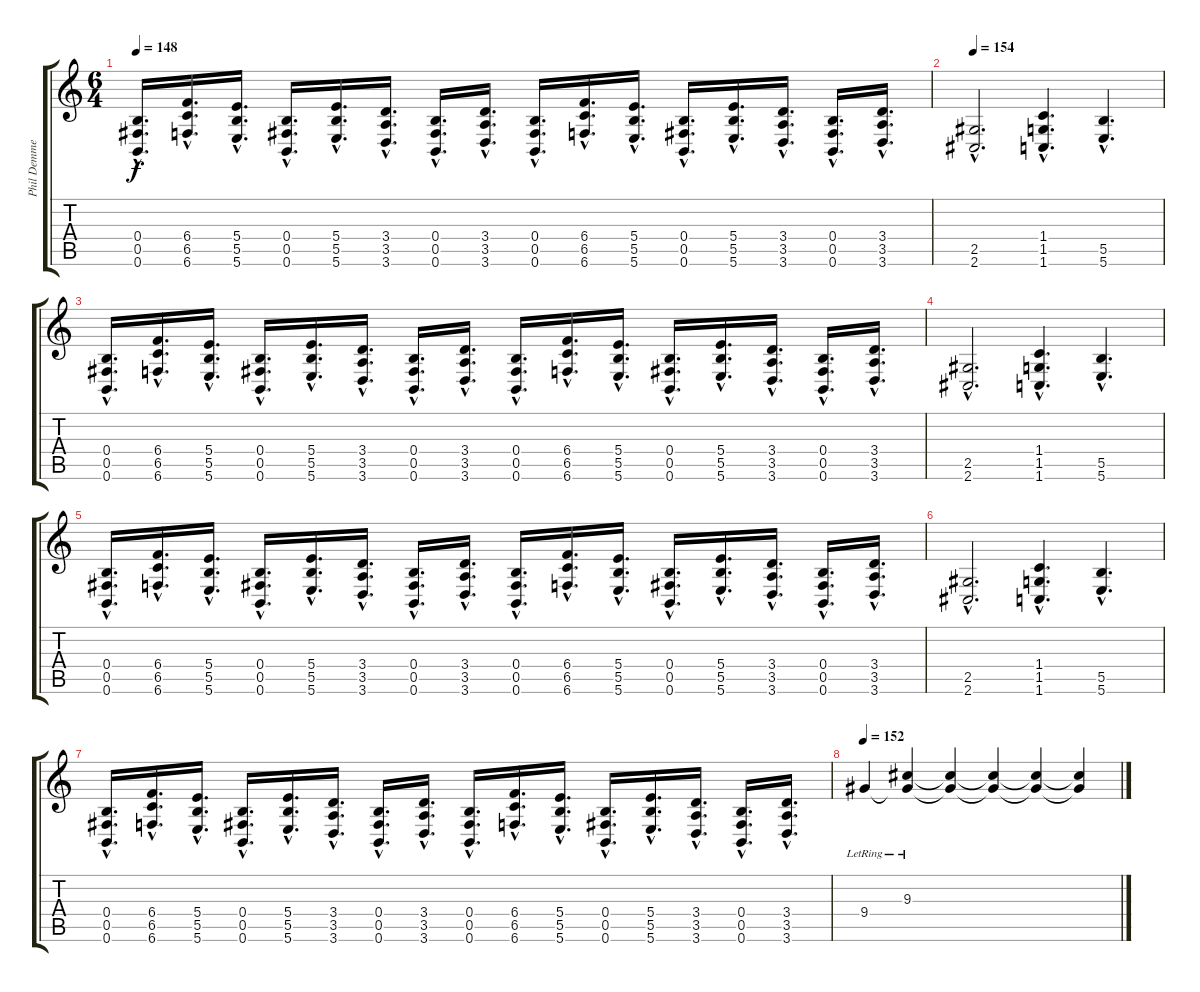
\track ("Phil Demmel" "Phil Demme") {instrument overdrivenguitar}
\staff {score tabs}
\tuning (Db4 Ab3 E3 B2 Gb2 B1) {hide}
\ts (6 4)
\tempo 148
\clef g2
\ks c
(0.4{hac} 0.5{hac} 0.6{hac}).16{d dy f} (6.4{hac} 6.5{hac} 6.6{hac}).16{d} (5.4{hac} 5.5{hac} 5.6{hac}).16{d} (0.4{hac} 0.5{hac} 0.6{hac}).16{d} (5.4{hac} 5.5{hac} 5.6{hac}).16{d} (3.4{hac} 3.5{hac} 3.6{hac}).16{d} (0.4{hac} 0.5{hac} 0.6{hac}).16{d} (3.4{hac} 3.5{hac} 3.6{hac}).16{d} (0.4{hac} 0.5{hac} 0.6{hac}).16{d} (6.4{hac} 6.5{hac} 6.6{hac}).16{d} (5.4{hac} 5.5{hac} 5.6{hac}).16{d} (0.4{hac} 0.5{hac} 0.6{hac}).16{d} (5.4{hac} 5.5{hac} 5.6{hac}).16{d} (3.4{hac} 3.5{hac} 3.6{hac}).16{d} (0.4{hac} 0.5{hac} 0.6{hac}).16{d} (3.4{hac} 3.5{hac} 3.6{hac}).16{d} |
\tempo 154
(2.5{hac} 2.6{hac}).2{d} (1.4{hac} 1.5{hac} 1.6{hac}).4{d} (5.5{hac} 5.6{hac}).4{d} |
(0.4{hac} 0.5{hac} 0.6{hac}).16{d} (6.4{hac} 6.5{hac} 6.6{hac}).16{d} (5.4{hac} 5.5{hac} 5.6{hac}).16{d} (0.4{hac} 0.5{hac} 0.6{hac}).16{d} (5.4{hac} 5.5{hac} 5.6{hac}).16{d} (3.4{hac} 3.5{hac} 3.6{hac}).16{d} (0.4{hac} 0.5{hac} 0.6{hac}).16{d} (3.4{hac} 3.5{hac} 3.6{hac}).16{d} (0.4{hac} 0.5{hac} 0.6{hac}).16{d} (6.4{hac} 6.5{hac} 6.6{hac}).16{d} (5.4{hac} 5.5{hac} 5.6{hac}).16{d} (0.4{hac} 0.5{hac} 0.6{hac}).16{d} (5.4{hac} 5.5{hac} 5.6{hac}).16{d} (3.4{hac} 3.5{hac} 3.6{hac}).16{d} (0.4{hac} 0.5{hac} 0.6{hac}).16{d} (3.4{hac} 3.5{hac} 3.6{hac}).16{d} |
(2.5{hac} 2.6{hac}).2{d} (1.4{hac} 1.5{hac} 1.6{hac}).4{d} (5.5{hac} 5.6{hac}).4{d} |
(0.4{hac} 0.5{hac} 0.6{hac}).16{d} (6.4{hac} 6.5{hac} 6.6{hac}).16{d} (5.4{hac} 5.5{hac} 5.6{hac}).16{d} (0.4{hac} 0.5{hac} 0.6{hac}).16{d} (5.4{hac} 5.5{hac} 5.6{hac}).16{d} (3.4{hac} 3.5{hac} 3.6{hac}).16{d} (0.4{hac} 0.5{hac} 0.6{hac}).16{d} (3.4{hac} 3.5{hac} 3.6{hac}).16{d} (0.4{hac} 0.5{hac} 0.6{hac}).16{d} (6.4{hac} 6.5{hac} 6.6{hac}).16{d} (5.4{hac} 5.5{hac} 5.6{hac}).16{d} (0.4{hac} 0.5{hac} 0.6{hac}).16{d} (5.4{hac} 5.5{hac} 5.6{hac}).16{d} (3.4{hac} 3.5{hac} 3.6{hac}).16{d} (0.4{hac} 0.5{hac} 0.6{hac}).16{d} (3.4{hac} 3.5{hac} 3.6{hac}).16{d} |
(2.5{hac} 2.6{hac}).2{d} (1.4{hac} 1.5{hac} 1.6{hac}).4{d} (5.5{hac} 5.6{hac}).4{d} |
(0.4{hac} 0.5{hac} 0.6{hac}).16{d} (6.4{hac} 6.5{hac} 6.6{hac}).16{d} (5.4{hac} 5.5{hac} 5.6{hac}).16{d} (0.4{hac} 0.5{hac} 0.6{hac}).16{d} (5.4{hac} 5.5{hac} 5.6{hac}).16{d} (3.4{hac} 3.5{hac} 3.6{hac}).16{d} (0.4{hac} 0.5{hac} 0.6{hac}).16{d} (3.4{hac} 3.5{hac} 3.6{hac}).16{d} (0.4{hac} 0.5{hac} 0.6{hac}).16{d} (6.4{hac} 6.5{hac} 6.6{hac}).16{d} (5.4{hac} 5.5{hac} 5.6{hac}).16{d} (0.4{hac} 0.5{hac} 0.6{hac}).16{d} (5.4{hac} 5.5{hac} 5.6{hac}).16{d} (3.4{hac} 3.5{hac} 3.6{hac}).16{d} (0.4{hac} 0.5{hac} 0.6{hac}).16{d} (3.4{hac} 3.5{hac} 3.6{hac}).16{d} |
\tempo 152
9.4{lr}.4 (9.3{lr} 9.4{t}).4 (9.3{t} 9.4{t}).4 (9.3{t} 9.4{t}).4 (9.3{t} 9.4{t}).4 (9.3{t} 9.4{t}).4
